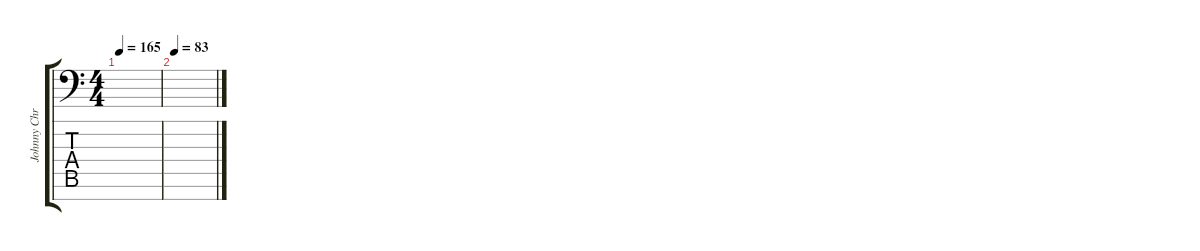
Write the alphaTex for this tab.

\track ("Johnny Christ -- Bass" "Johnny Chr") {instrument overdrivenguitar}
\staff {score tabs}
\tuning (G2 D2 A1 D1 C-1 C-1 C-1) {hide}
\ts (4 4)
\tempo 165
\clef f4
\ks c
|
\tempo 83
